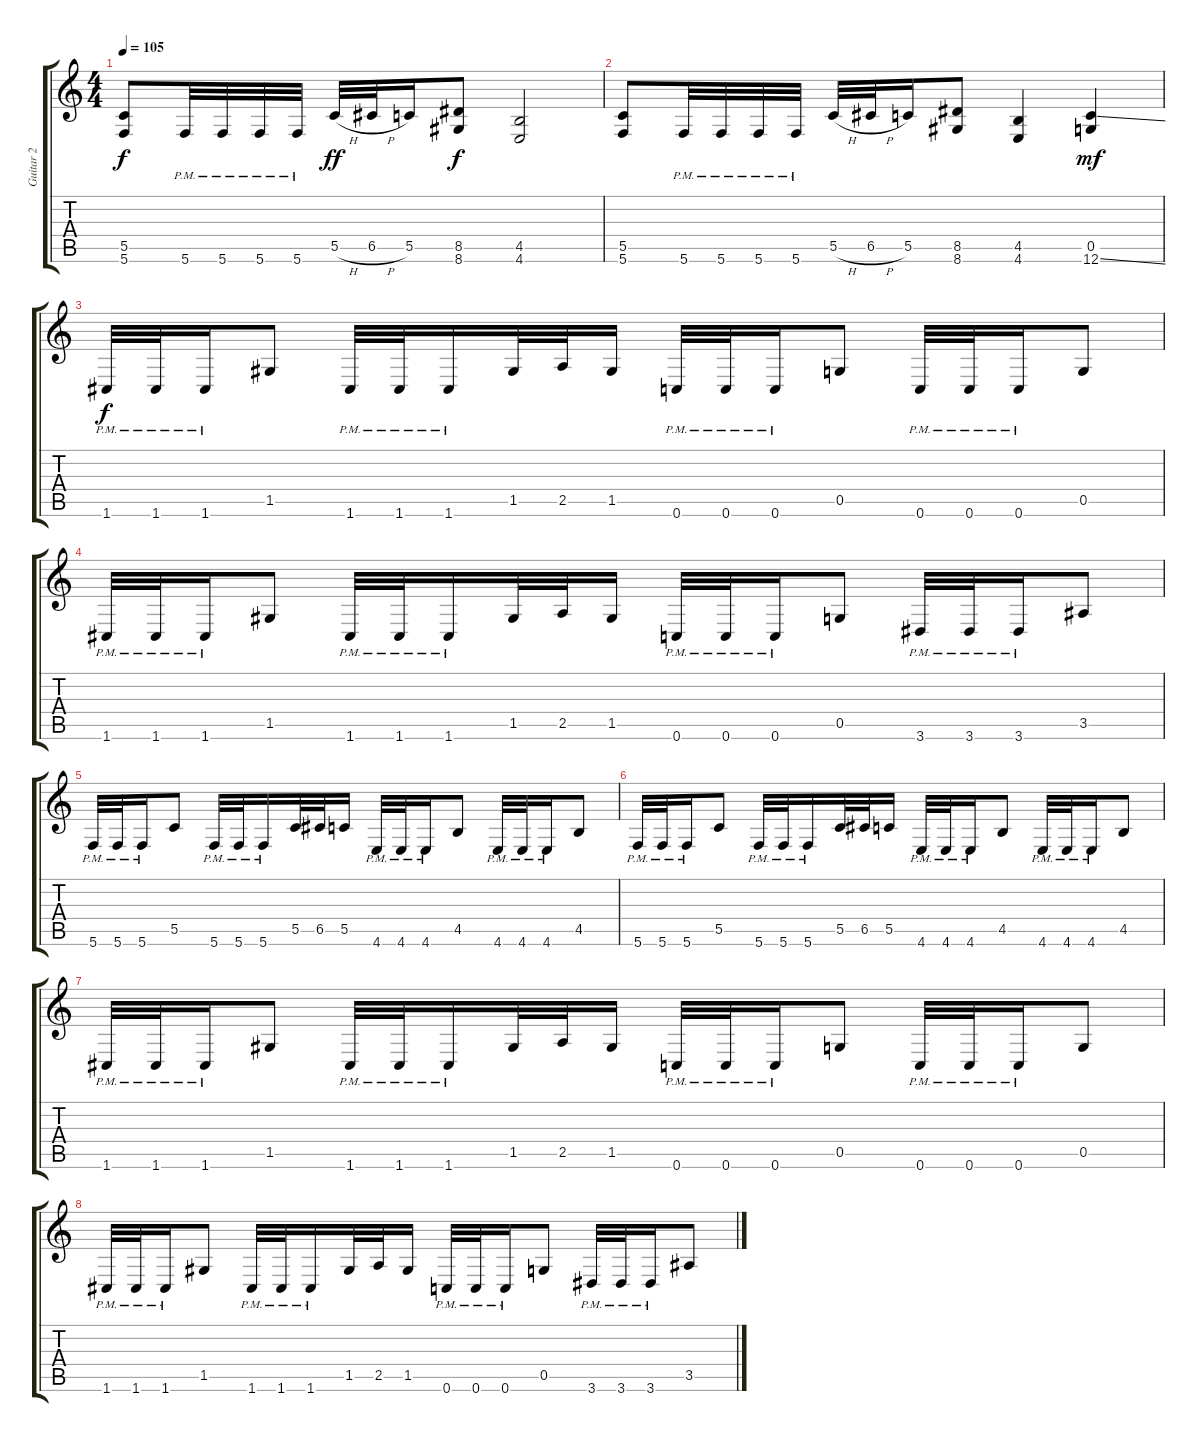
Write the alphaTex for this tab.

\track ("Guitar 2" "Guitar 2") {instrument distortionguitar}
\staff {score tabs}
\tuning (D4 A3 F3 C3 G2 C2) {hide}
\ts (4 4)
\tempo 105
\clef g2
\ks c
(5.5 5.6).8{dy f instrument distortionguitar} 5.6{pm}.32 5.6{pm}.32 5.6{pm}.32 5.6{pm}.32 5.5{h}.32{dy ff} 6.5{h}.32 5.5.16 (8.5 8.6).8{dy f} (4.5 4.6).2 |
(5.5 5.6).8 5.6{pm}.32 5.6{pm}.32 5.6{pm}.32 5.6{pm}.32 5.5{h}.32 6.5{h}.32 5.5.16 (8.5 8.6).8 (4.5 4.6).4 (0.5 12.6{ss}).4{dy mf} |
1.6{pm}.32{dy f} 1.6{pm}.32 1.6{pm}.16 1.5.8 1.6{pm}.32 1.6{pm}.32 1.6{pm}.16 1.5.32 2.5.32 1.5.16 0.6{pm}.32 0.6{pm}.32 0.6{pm}.16 0.5.8 0.6{pm}.32 0.6{pm}.32 0.6{pm}.16 0.5.8 |
1.6{pm}.32 1.6{pm}.32 1.6{pm}.16 1.5.8 1.6{pm}.32 1.6{pm}.32 1.6{pm}.16 1.5.32 2.5.32 1.5.16 0.6{pm}.32 0.6{pm}.32 0.6{pm}.16 0.5.8 3.6{pm}.32 3.6{pm}.32 3.6{pm}.16 3.5.8 |
5.6{pm}.32 5.6{pm}.32 5.6{pm}.16 5.5.8 5.6{pm}.32 5.6{pm}.32 5.6{pm}.16 5.5.32 6.5.32 5.5.16 4.6{pm}.32 4.6{pm}.32 4.6{pm}.16 4.5.8 4.6{pm}.32 4.6{pm}.32 4.6{pm}.16 4.5.8 |
5.6{pm}.32 5.6{pm}.32 5.6{pm}.16 5.5.8 5.6{pm}.32 5.6{pm}.32 5.6{pm}.16 5.5.32 6.5.32 5.5.16 4.6{pm}.32 4.6{pm}.32 4.6{pm}.16 4.5.8 4.6{pm}.32 4.6{pm}.32 4.6{pm}.16 4.5.8 |
1.6{pm}.32 1.6{pm}.32 1.6{pm}.16 1.5.8 1.6{pm}.32 1.6{pm}.32 1.6{pm}.16 1.5.32 2.5.32 1.5.16 0.6{pm}.32 0.6{pm}.32 0.6{pm}.16 0.5.8 0.6{pm}.32 0.6{pm}.32 0.6{pm}.16 0.5.8 |
1.6{pm}.32 1.6{pm}.32 1.6{pm}.16 1.5.8 1.6{pm}.32 1.6{pm}.32 1.6{pm}.16 1.5.32 2.5.32 1.5.16 0.6{pm}.32 0.6{pm}.32 0.6{pm}.16 0.5.8 3.6{pm}.32 3.6{pm}.32 3.6{pm}.16 3.5.8
